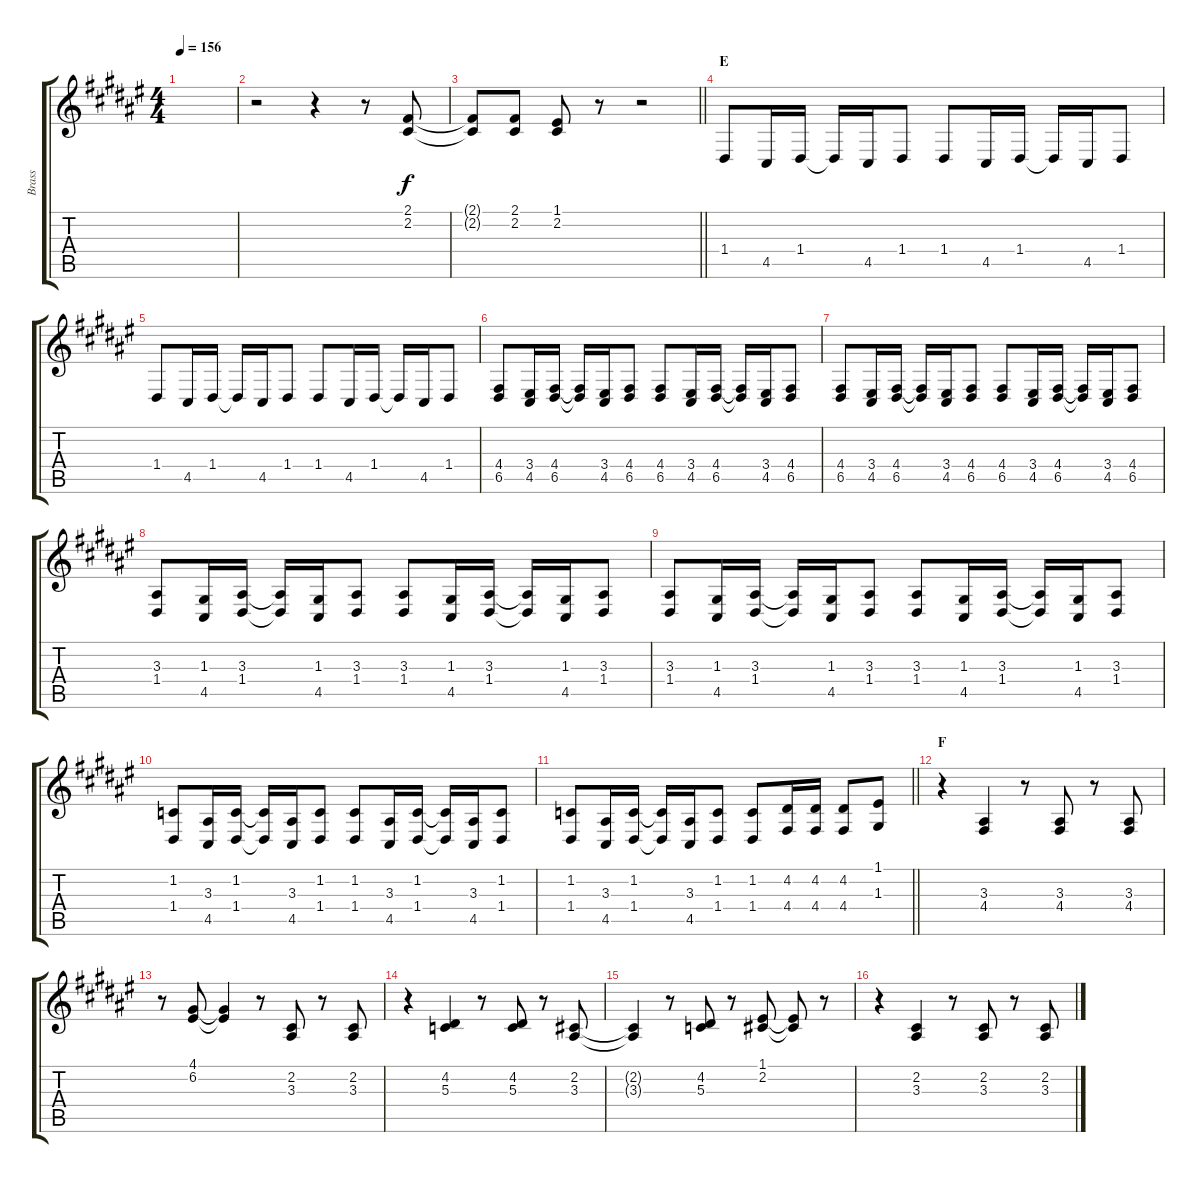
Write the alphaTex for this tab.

\track ("Brass" "Brass") {instrument synthbrass1}
\staff {score tabs}
\tuning (E4 B3 G3 D3 A2 E2) {hide}
\ts (4 4)
\tempo 156
\clef g2
\ks f#
|
r.2 r.4 r.8 (2.1 2.2).8 |
\barLineRight lightlight
(2.1{t} 2.2{t}).8 (2.1 2.2).8 (1.1 2.2).8 r.8 r.2 |
\section ("" "E")
1.4.8 4.5.16 1.4.16 1.4{t}.16 4.5.16 1.4.8 1.4.8 4.5.16 1.4.16 1.4{t}.16 4.5.16 1.4.8 |
1.4.8 4.5.16 1.4.16 1.4{t}.16 4.5.16 1.4.8 1.4.8 4.5.16 1.4.16 1.4{t}.16 4.5.16 1.4.8 |
(4.4 6.5).8 (3.4 4.5).16 (4.4 6.5).16 (4.4{t} 6.5{t}).16 (3.4 4.5).16 (4.4 6.5).8 (4.4 6.5).8 (3.4 4.5).16 (4.4 6.5).16 (4.4{t} 6.5{t}).16 (3.4 4.5).16 (4.4 6.5).8 |
(4.4 6.5).8 (3.4 4.5).16 (4.4 6.5).16 (4.4{t} 6.5{t}).16 (3.4 4.5).16 (4.4 6.5).8 (4.4 6.5).8 (3.4 4.5).16 (4.4 6.5).16 (4.4{t} 6.5{t}).16 (3.4 4.5).16 (4.4 6.5).8 |
(3.3 1.4).8 (1.3 4.5).16 (3.3 1.4).16 (3.3{t} 1.4{t}).16 (1.3 4.5).16 (3.3 1.4).8 (3.3 1.4).8 (1.3 4.5).16 (3.3 1.4).16 (3.3{t} 1.4{t}).16 (1.3 4.5).16 (3.3 1.4).8 |
(3.3 1.4).8 (1.3 4.5).16 (3.3 1.4).16 (3.3{t} 1.4{t}).16 (1.3 4.5).16 (3.3 1.4).8 (3.3 1.4).8 (1.3 4.5).16 (3.3 1.4).16 (3.3{t} 1.4{t}).16 (1.3 4.5).16 (3.3 1.4).8 |
(1.2 1.4).8 (3.3 4.5).16 (1.2 1.4).16 (1.2{t} 1.4{t}).16 (3.3 4.5).16 (1.2 1.4).8 (1.2 1.4).8 (3.3 4.5).16 (1.2 1.4).16 (1.2{t} 1.4{t}).16 (3.3 4.5).16 (1.2 1.4).8 |
\barLineRight lightlight
(1.2 1.4).8 (3.3 4.5).16 (1.2 1.4).16 (1.2{t} 1.4{t}).16 (3.3 4.5).16 (1.2 1.4).8 (1.2 1.4).8 (4.2 4.4).16 (4.2 4.4).16 (4.2 4.4).8 (1.1 1.3).8 |
\section ("" "F")
r.4 (3.3 4.4).4 r.8 (3.3 4.4).8 r.8 (3.3 4.4).8 |
r.8 (4.1 6.2).8 (4.1{t} 6.2{t}).4 r.8 (2.2 3.3).8 r.8 (2.2 3.3).8 |
r.4 (4.2 5.3).4 r.8 (4.2 5.3).8 r.8 (2.2 3.3).8 |
(2.2{t} 3.3{t}).4 r.8 (4.2 5.3).8 r.8 (1.1 2.2).8 (1.1{t} 2.2{t}).8 r.8 |
r.4 (2.2 3.3).4 r.8 (2.2 3.3).8 r.8 (2.2 3.3).8
